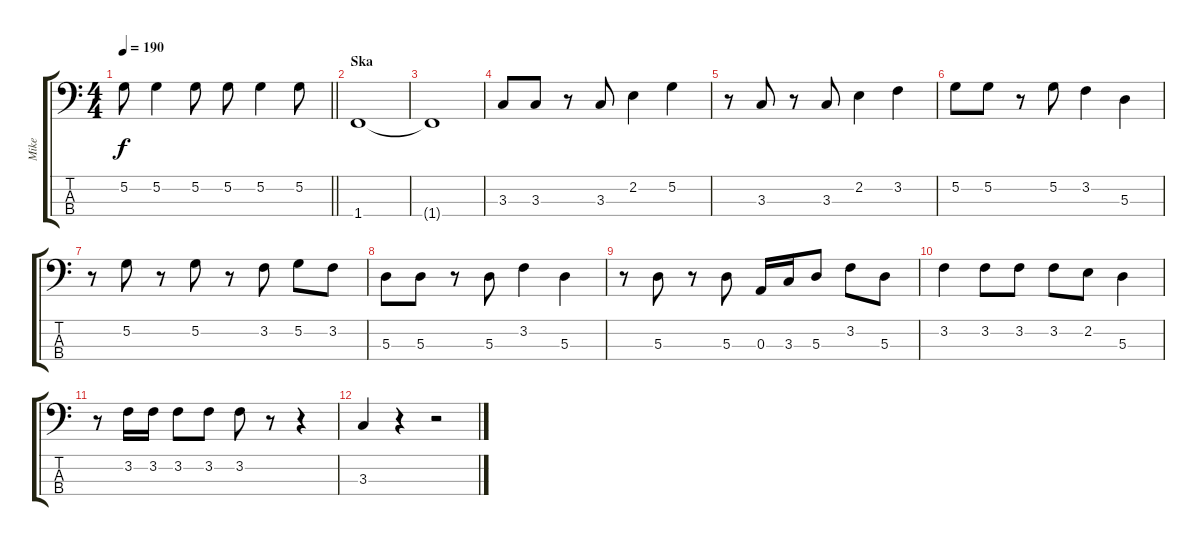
\track ("Mike" "Mike") {instrument electricbasspick}
\staff {score tabs}
\tuning (G2 D2 A1 E1) {hide}
\ts (4 4)
\tempo 190
\clef f4
\barLineRight lightlight
\ks c
5.2.8{dy f} 5.2.4 5.2.8 5.2.8 5.2.4 5.2.8 |
\section ("" "Ska")
1.4.1 |
1.4{t}.1 |
3.3.8 3.3.8 r.8 3.3.8 2.2.4 5.2.4 |
r.8 3.3.8 r.8 3.3.8 2.2.4 3.2.4 |
5.2.8 5.2.8 r.8 5.2.8 3.2.4 5.3.4 |
r.8 5.2.8 r.8 5.2.8 r.8 3.2.8 5.2.8 3.2.8 |
5.3.8 5.3.8 r.8 5.3.8 3.2.4 5.3.4 |
r.8 5.3.8 r.8 5.3.8 0.3.16 3.3.16 5.3.8 3.2.8 5.3.8 |
3.2.4 3.2.8 3.2.8 3.2.8 2.2.8 5.3.4 |
r.8 3.2.16 3.2.16 3.2.8 3.2.8 3.2.8 r.8 r.4 |
3.3.4 r.4 r.2
